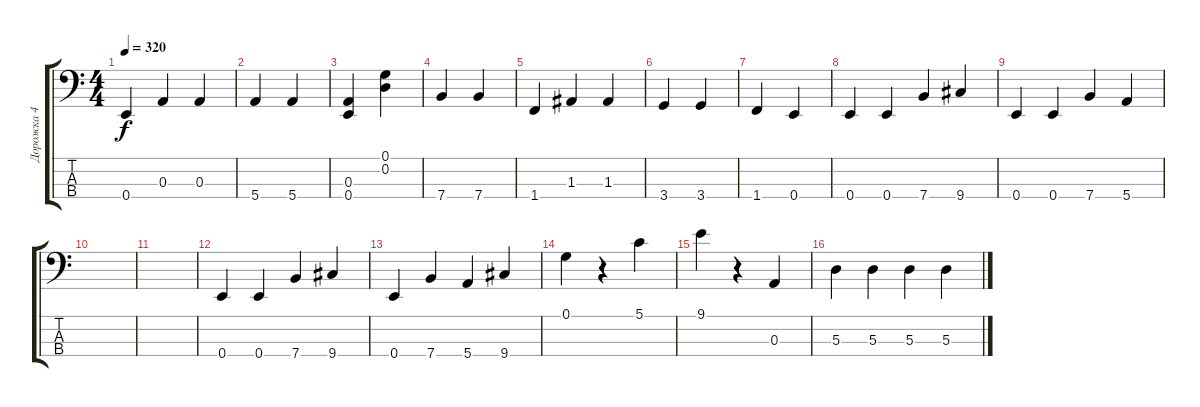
\track ("Дорожка 4" "Дорожка 4") {instrument electricbassfinger}
\staff {score tabs}
\tuning (G2 D2 A1 E1) {hide}
\ts (4 4)
\tempo 320
\clef f4
\ks c
0.4.4{dy f} 0.3.4 0.3.4 |
5.4.4 5.4.4 |
(0.3 0.4).4 (0.1 0.2).4 |
7.4.4 7.4.4 |
1.4.4 1.3.4 1.3.4 |
3.4.4 3.4.4 |
1.4.4 0.4.4 |
0.4.4 0.4.4 7.4.4 9.4.4 |
0.4.4 0.4.4 7.4.4 5.4.4 |
|
|
0.4.4 0.4.4 7.4.4 9.4.4 |
0.4.4 7.4.4 5.4.4 9.4.4 |
0.1.4 r.4 5.1.4 |
9.1.4 r.4 0.3.4 |
5.3.4 5.3.4 5.3.4 5.3.4
